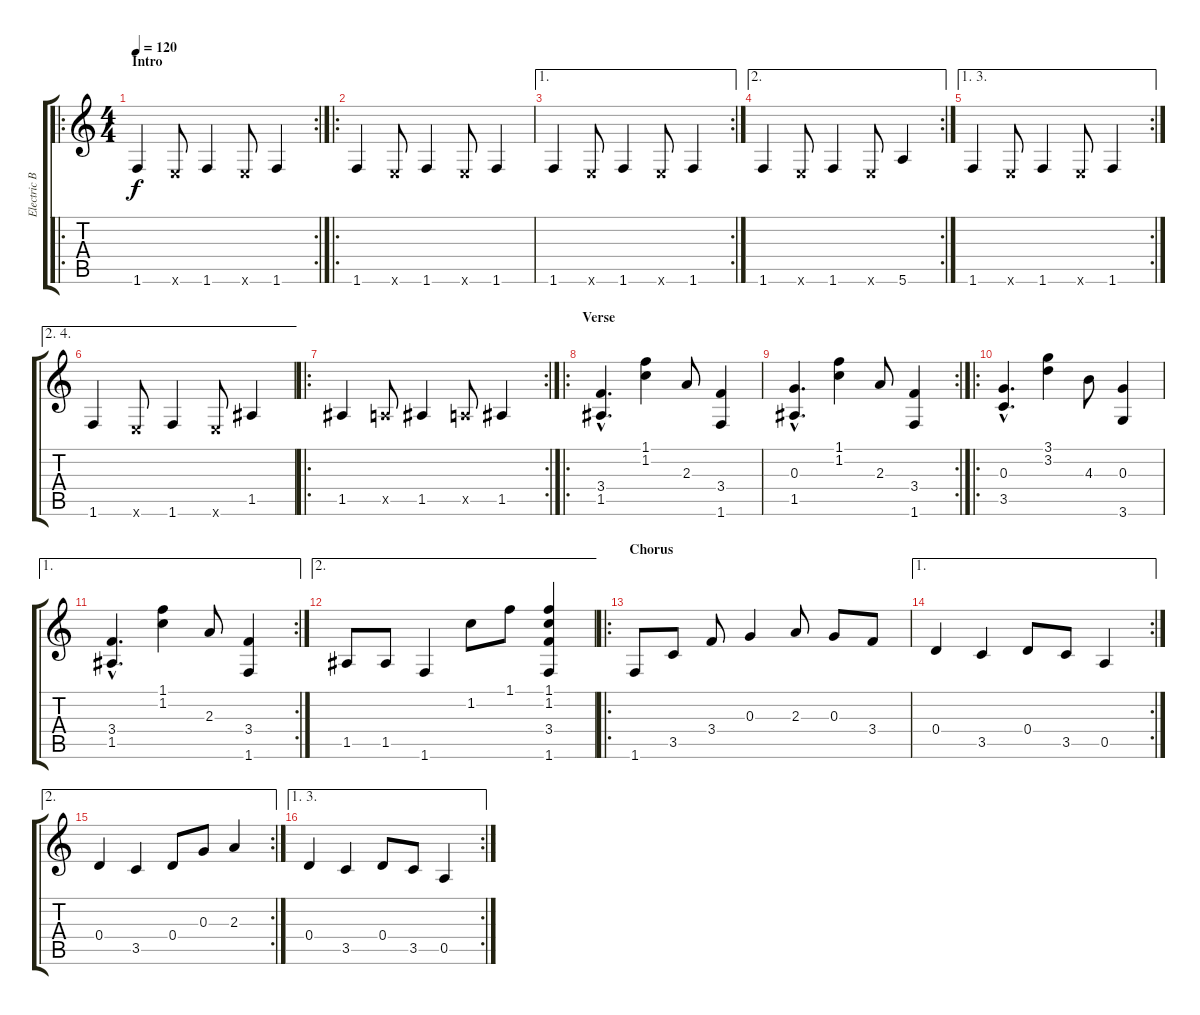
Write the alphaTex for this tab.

\track ("Electric Bass (finger)" "Electric B") {instrument electricbassfinger}
\staff {score tabs}
\tuning (E4 B3 G3 D3 A2 E2) {hide}
\ro
\rc 2
\ts (4 4)
\section ("" "Intro")
\tempo 120
\clef g2
\ks c
1.6.4{dy f instrument electricbassfinger} 0.6{x}.8 1.6.4 0.6{x}.8 1.6.4 |
\ro
1.6.4 0.6{x}.8 1.6.4 0.6{x}.8 1.6.4 |
\ae 1
\rc 2
1.6.4 0.6{x}.8 1.6.4 0.6{x}.8 1.6.4 |
\ae 2
\rc 2
1.6.4 0.6{x}.8 1.6.4 0.6{x}.8 5.6.4 |
\ae (1 3)
\rc 2
1.6.4 0.6{x}.8 1.6.4 0.6{x}.8 1.6.4 |
\ae (2 4)
1.6.4 0.6{x}.8 1.6.4 0.6{x}.8 1.5.4 |
\ro
\rc 2
1.5.4 0.5{x}.8 1.5.4 0.5{x}.8 1.5.4 |
\ro
\section ("" "Verse")
(3.4{hac} 1.5{hac}).4{d} (1.1 1.2).4 2.3.8 (3.4 1.6).4 |
\rc 2
(0.3{hac} 1.5{hac}).4{d} (1.1 1.2).4 2.3.8 (3.4 1.6).4 |
\ro
(0.3{hac} 3.5{hac}).4{d} (3.1 3.2).4 4.3.8 (0.3 3.6).4 |
\ae 1
\rc 2
(3.4{hac} 1.5{hac}).4{d} (1.1 1.2).4 2.3.8 (3.4 1.6).4 |
\ae 2
1.5.8 1.5.8 1.6.4 1.2.8 1.1.8 (1.1 1.2 3.4 1.6).4 |
\ro
\section ("" "Chorus")
1.6.8 3.5.8 3.4.8 0.3.4 2.3.8 0.3.8 3.4.8 |
\ae 1
\rc 2
0.4.4 3.5.4 0.4.8 3.5.8 0.5.4 |
\ae 2
\rc 2
0.4.4 3.5.4 0.4.8 0.3.8 2.3.4 |
\ae (1 3)
\rc 2
0.4.4 3.5.4 0.4.8 3.5.8 0.5.4
